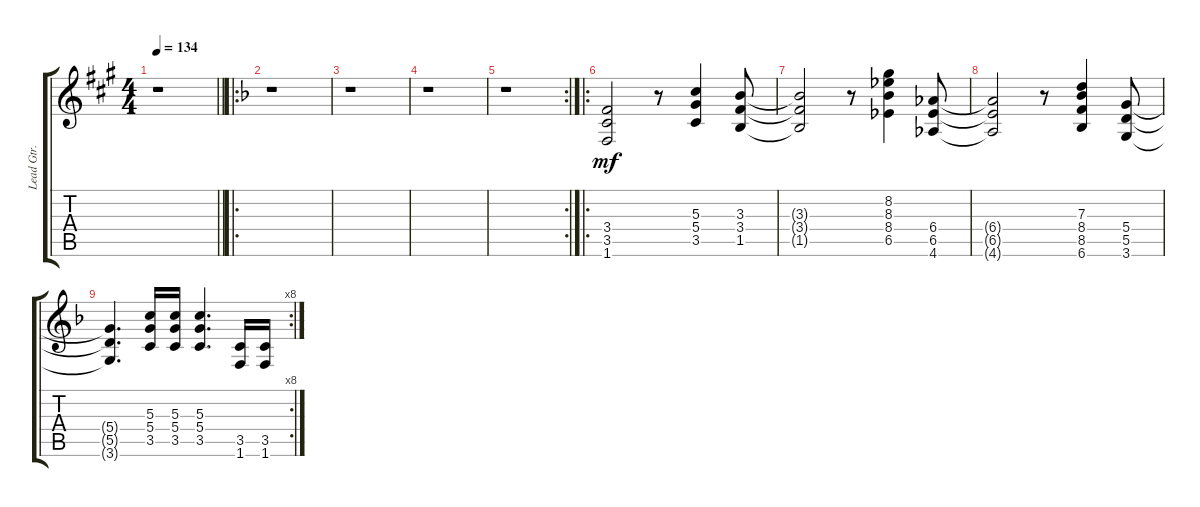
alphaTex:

\track ("Lead Gtr." "Lead Gtr.") {instrument overdrivenguitar}
\staff {score tabs}
\tuning (E4 B3 G3 D3 A2 E2) {hide}
\ts (4 4)
\tempo 134
\clef g2
\barLineRight lightlight
\ks a
r.1{dy f} |
\ro
\ks f
r.1 |
r.1 |
r.1 |
\rc 2
r.1 |
\ro
(3.4 3.5 1.6).2{dy mf} r.8 (5.3 5.4 3.5).4 (3.3 3.4 1.5).8 |
(3.3{t} 3.4{t} 1.5{t}).2 r.8 (8.2 8.3 8.4 6.5).4 (6.4 6.5 4.6).8 |
(6.4{t} 6.5{t} 4.6{t}).2 r.8 (7.3 8.4 8.5 6.6).4 (5.4 5.5 3.6).8 |
\rc 8
(5.4{t} 5.5{t} 3.6{t}).4{d} (5.3 5.4 3.5).16 (5.3 5.4 3.5).16 (5.3 5.4 3.5).4{d} (3.5 1.6).16 (3.5 1.6).16
